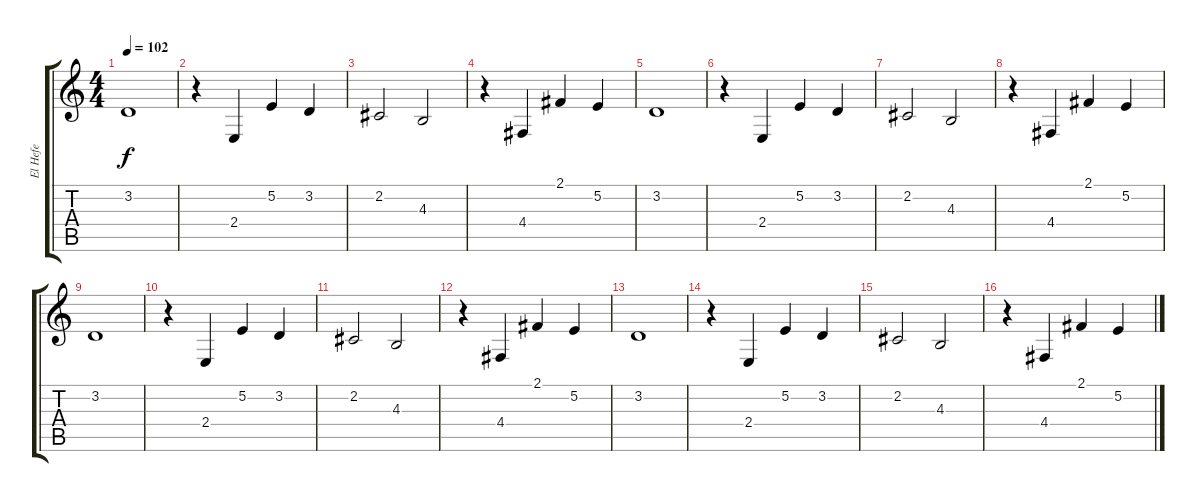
\track ("El Hefe" "El Hefe") {instrument trombone}
\staff {score tabs}
\tuning (E4 B3 G3 D3 A2 E2) {hide}
\ts (4 4)
\tempo 102
\clef g2
\ks c
3.2.1{dy f} |
r.4 2.4.4 5.2.4 3.2.4 |
2.2.2 4.3.2 |
r.4 4.4.4 2.1.4 5.2.4 |
3.2.1 |
r.4 2.4.4 5.2.4 3.2.4 |
2.2.2 4.3.2 |
r.4{volume 8} 4.4.4 2.1.4 5.2.4 |
3.2.1 |
r.4 2.4.4 5.2.4 3.2.4 |
2.2.2 4.3.2 |
r.4 4.4.4 2.1.4 5.2.4 |
3.2.1 |
r.4 2.4.4 5.2.4 3.2.4 |
2.2.2 4.3.2 |
r.4 4.4.4 2.1.4 5.2.4
